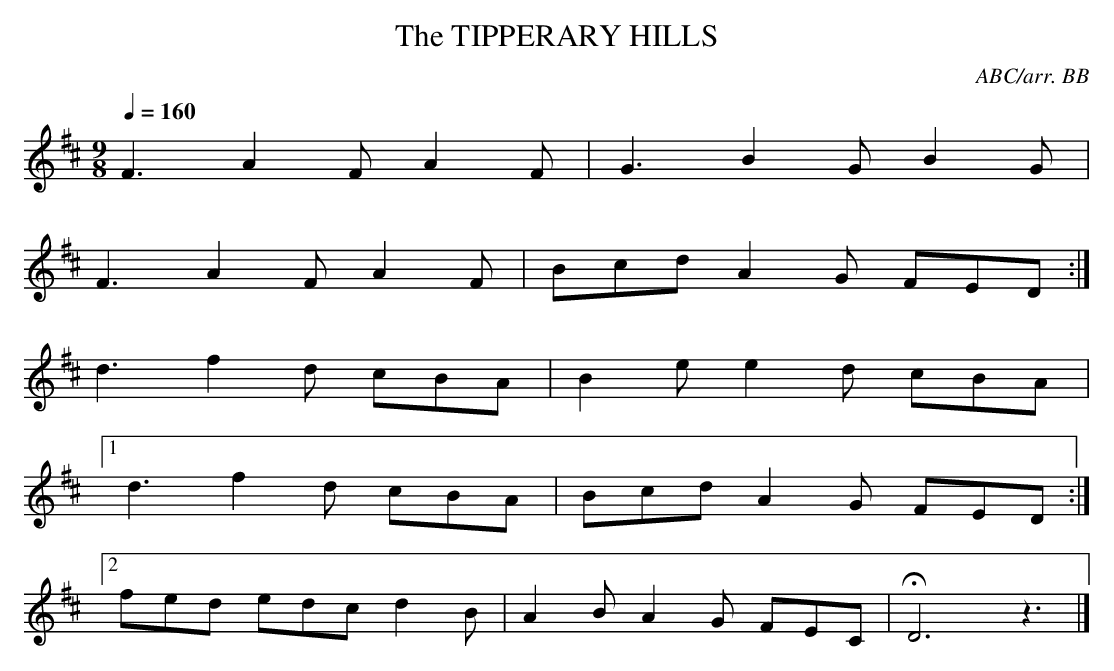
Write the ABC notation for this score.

X:1
T:TIPPERARY HILLS, The
C:ABC/arr. BB
Q:1/4=160
M:9/8
L:1/8
K:D
F3 A2F A2F|G3 B2G B2G|
F3 A2F A2F|Bcd A2G FED:|
d3 f2d cBA|B2e e2d cBA|
[1 d3 f2d cBA|Bcd A2G FED:|
[2 fed edc d2B|A2B A2G FEC|HD6z3|]
